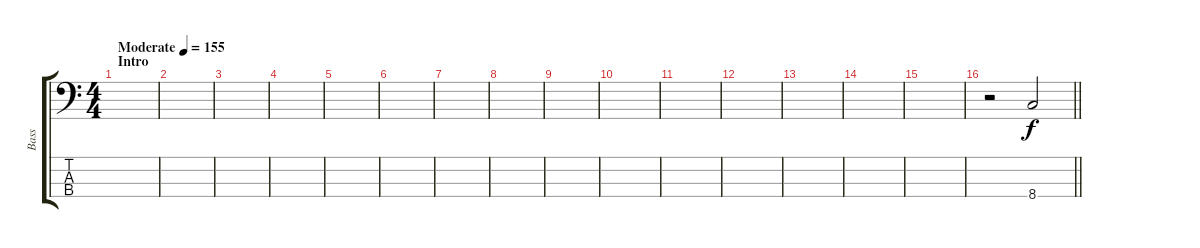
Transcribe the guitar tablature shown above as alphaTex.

\track ("Bass" "Bass") {instrument electricbassfinger}
\staff {score tabs}
\tuning (G2 D2 A1 E1) {hide}
\ts (4 4)
\section ("" "Intro")
\tempo (155 "Moderate")
\clef f4
\ks c
|
|
|
|
|
|
|
|
|
|
|
|
|
|
|
\barLineRight lightlight
r.2 8.4{ss}.2
